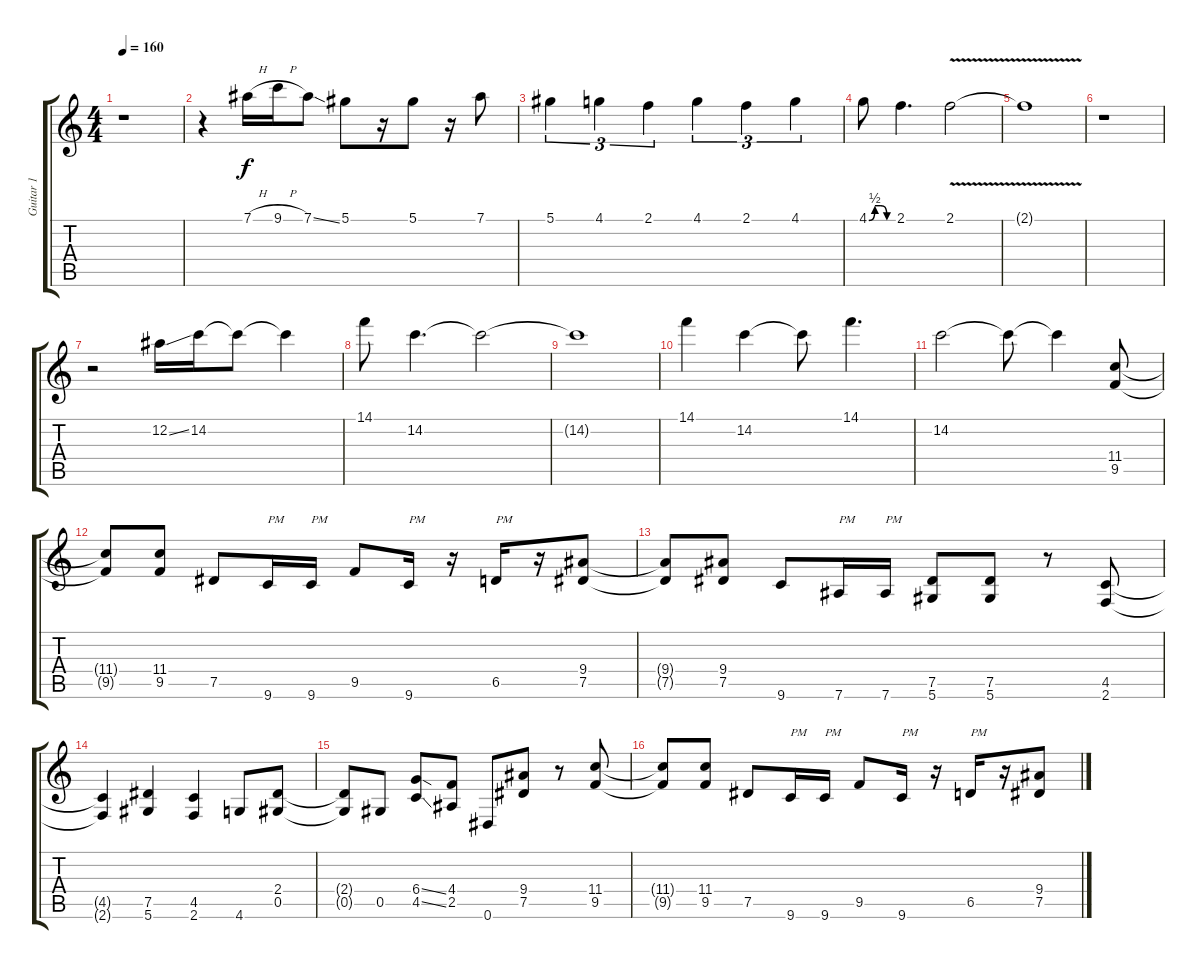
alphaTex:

\track ("Guitar 1" "Guitar 1") {instrument distortionguitar}
\staff {score tabs}
\tuning (Eb4 Bb3 Gb3 Db3 Ab2 Eb2) {hide}
\ts (4 4)
\tempo 160
\clef g2
\ks c
r.1{dy f} |
r.4 7.1{h}.16 9.1{h}.16 7.1{ss}.8 5.1.8 r.16 5.1.8 r.16 7.1.8 |
5.1.4{tu (3 2)} 4.1.4{tu (3 2)} 2.1.4{tu (3 2)} 4.1.4{tu (3 2)} 2.1.4{tu (3 2)} 4.1.4{tu (3 2)} |
4.1{be (custom 0 0 15 2 30 2 45 0 60 0)}.8 2.1.4{d} 2.1{v}.2 |
2.1{t}.1 |
r.1 |
r.2 12.2{ss}.16 14.2.16 14.2{t}.8 14.2{t}.4 |
14.1.8 14.2.4{d} 14.2{t}.2 |
14.2{t}.1 |
14.1.4 14.2.4 14.2{t}.8 14.1.4{d} |
14.2.2 14.2{t}.8 14.2{t}.4 (11.4 9.5).8 |
(11.4{t} 9.5{t}).8 (11.4 9.5).8 7.5.8 9.6.16{txt "PM"} 9.6.16{txt "PM"} 9.5.8 9.6.16{txt "PM"} r.16 6.5.16{txt "PM"} r.16 (9.4 7.5).8 |
(9.4{t} 7.5{t}).8 (9.4 7.5).8 9.6.8 7.6.16{txt "PM"} 7.6.16{txt "PM"} (7.5 5.6).8 (7.5 5.6).8 r.8 (4.5 2.6).8 |
(4.5{t} 2.6{t}).4 (7.5 5.6).4 (4.5 2.6).4 4.6.8 (2.4 0.5).8 |
(2.4{t} 0.5{t}).8 0.5.8 (6.4{ss} 4.5{ss}).8 (4.4 2.5).8 0.6.8 (9.4 7.5).8 r.8 (11.4 9.5).8 |
(11.4{t} 9.5{t}).8 (11.4 9.5).8 7.5.8 9.6.16{txt "PM"} 9.6.16{txt "PM"} 9.5.8 9.6.16{txt "PM"} r.16 6.5.16{txt "PM"} r.16 (9.4 7.5).8
